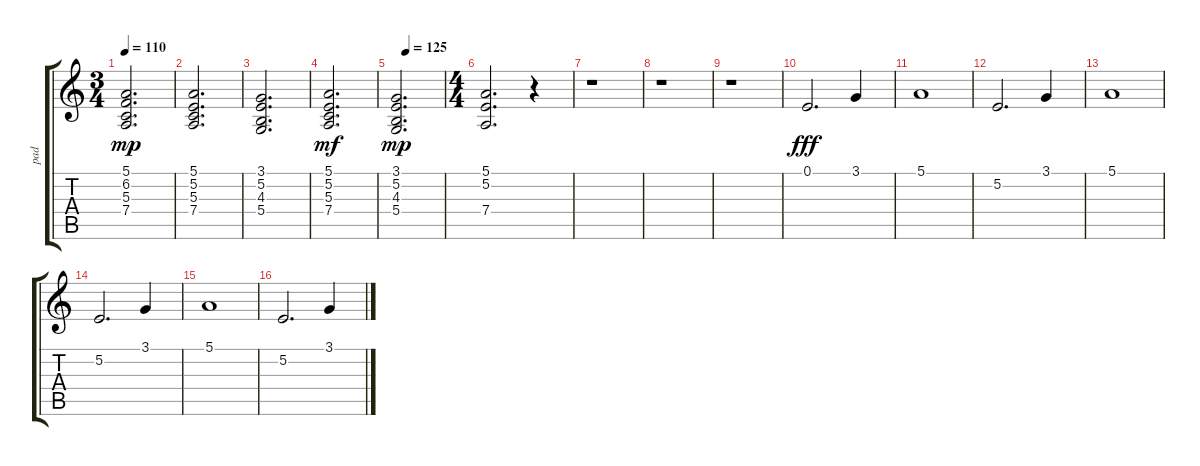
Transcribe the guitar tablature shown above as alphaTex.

\track ("pad" "pad") {instrument pad2warm}
\staff {score tabs}
\tuning (E4 B3 G3 D3 A2 E2) {hide}
\ts (3 4)
\tempo 110
\clef g2
\ks c
(5.1 6.2 5.3 7.4).2{d dy mp} |
(5.1 5.2 5.3 7.4).2{d} |
(3.1 5.2 4.3 5.4).2{d} |
(5.1 5.2 5.3 7.4).2{d dy mf} |
\tempo (125 0.2222222222222222)
(3.1 5.2 4.3 5.4).2{d dy mp} |
\ts (4 4)
(5.1 5.2 7.4).2{d} r.4 |
r.1 |
r.1 |
r.1 |
0.1.2{d dy fff volume 9} 3.1.4 |
5.1.1 |
5.2.2{d} 3.1.4 |
5.1.1 |
5.2.2{d} 3.1.4 |
5.1.1 |
5.2.2{d} 3.1.4
